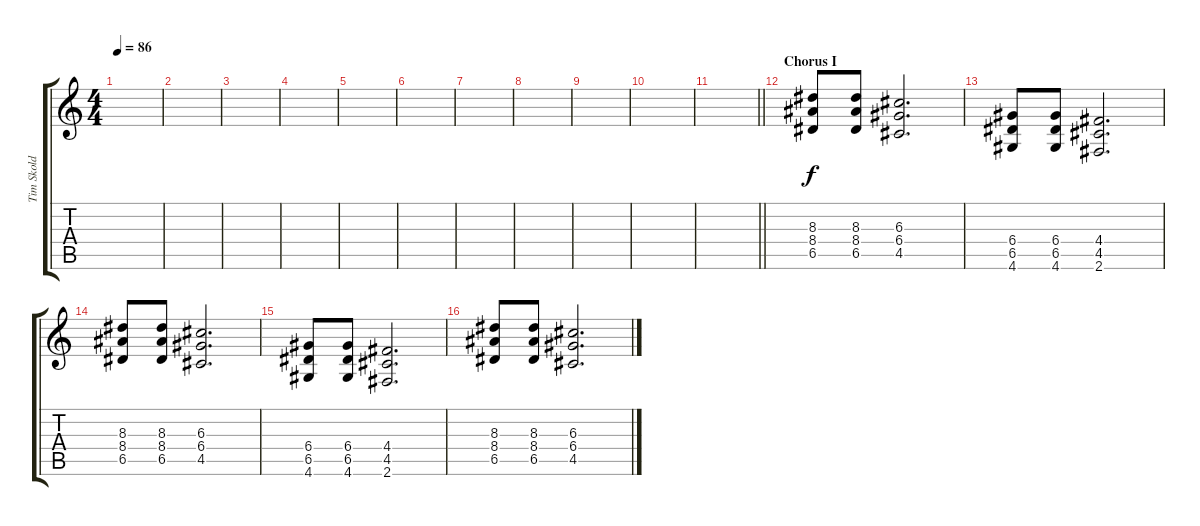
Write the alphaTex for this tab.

\track ("Tim Skold I" "Tim Skold ") {instrument overdrivenguitar}
\staff {score tabs}
\tuning (E4 B3 G3 D3 A2 E2) {hide}
\ts (4 4)
\tempo 86
\clef g2
\ks c
|
|
|
|
|
|
|
|
|
|
\barLineRight lightlight
|
\section ("" "Chorus I")
(8.3 8.4 6.5).8{volume 7 instrument overdrivenguitar} (8.3 8.4 6.5).8 (6.3 6.4 4.5).2{d} |
(6.4 6.5 4.6).8 (6.4 6.5 4.6).8 (4.4 4.5 2.6).2{d} |
(8.3 8.4 6.5).8 (8.3 8.4 6.5).8 (6.3 6.4 4.5).2{d} |
(6.4 6.5 4.6).8 (6.4 6.5 4.6).8 (4.4 4.5 2.6).2{d} |
(8.3 8.4 6.5).8{volume 7 instrument overdrivenguitar} (8.3 8.4 6.5).8 (6.3 6.4 4.5).2{d}
